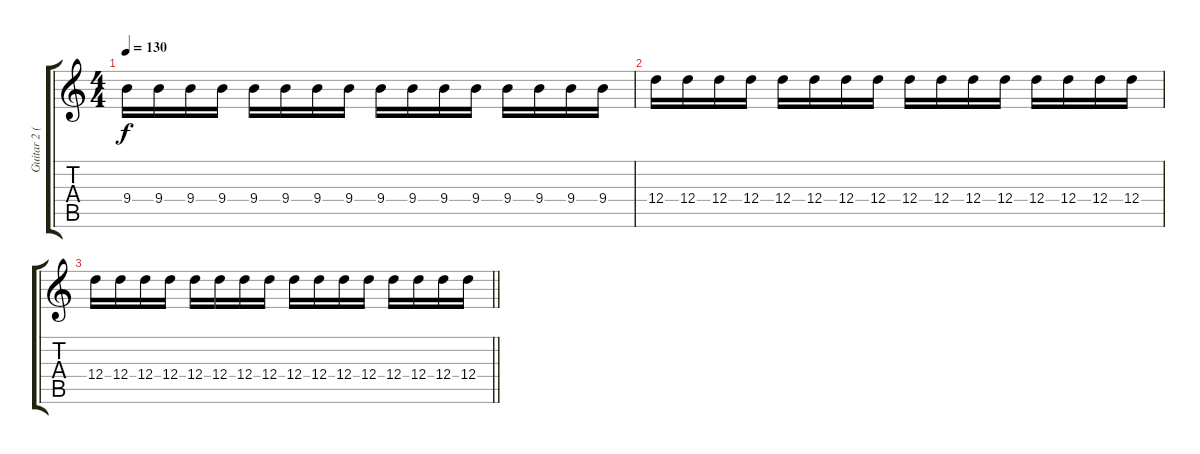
\track ("Guitar 2 (W/Wah)" "Guitar 2 (") {instrument distortionguitar}
\staff {score tabs}
\tuning (E4 B3 G3 D3 A2 E2) {hide}
\ts (4 4)
\tempo 130
\clef g2
\ks c
9.4.16{dy f} 9.4.16 9.4.16 9.4.16 9.4.16 9.4.16 9.4.16 9.4.16 9.4.16 9.4.16 9.4.16 9.4.16 9.4.16 9.4.16 9.4.16 9.4.16 |
12.4.16 12.4.16 12.4.16 12.4.16 12.4.16 12.4.16 12.4.16 12.4.16 12.4.16 12.4.16 12.4.16 12.4.16 12.4.16 12.4.16 12.4.16 12.4.16 |
\barLineRight lightlight
12.4.16 12.4.16 12.4.16 12.4.16 12.4.16 12.4.16 12.4.16 12.4.16 12.4.16 12.4.16 12.4.16 12.4.16 12.4.16 12.4.16 12.4.16 12.4.16
